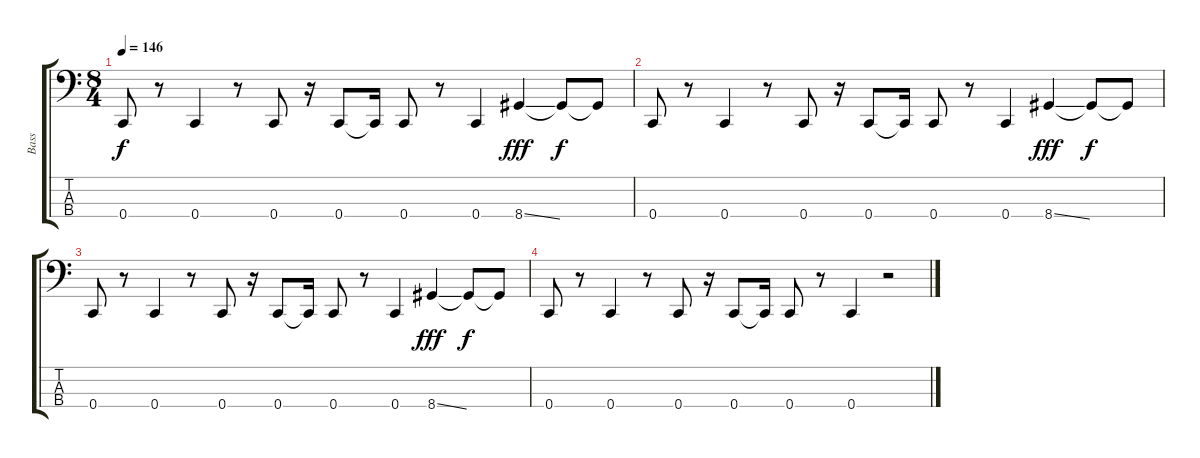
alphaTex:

\track ("Bass" "Bass") {instrument electricbassfinger}
\staff {score tabs}
\tuning (F2 C2 G1 C1) {hide}
\ts (8 4)
\tempo 146
\clef f4
\ks c
0.4.8{dy f} r.8 0.4.4 r.8 0.4.8 r.16 0.4.8 0.4{t}.16 0.4.8 r.8 0.4.4 8.4{ss}.4{dy fff} 8.4{t}.8{dy f} 8.4{t}.8 |
0.4.8 r.8 0.4.4 r.8 0.4.8 r.16 0.4.8 0.4{t}.16 0.4.8 r.8 0.4.4 8.4{ss}.4{dy fff} 8.4{t}.8{dy f} 8.4{t}.8 |
0.4.8 r.8 0.4.4 r.8 0.4.8 r.16 0.4.8 0.4{t}.16 0.4.8 r.8 0.4.4 8.4{ss}.4{dy fff} 8.4{t}.8{dy f} 8.4{t}.8 |
0.4.8 r.8 0.4.4 r.8 0.4.8 r.16 0.4.8 0.4{t}.16 0.4.8 r.8 0.4.4 r.2
